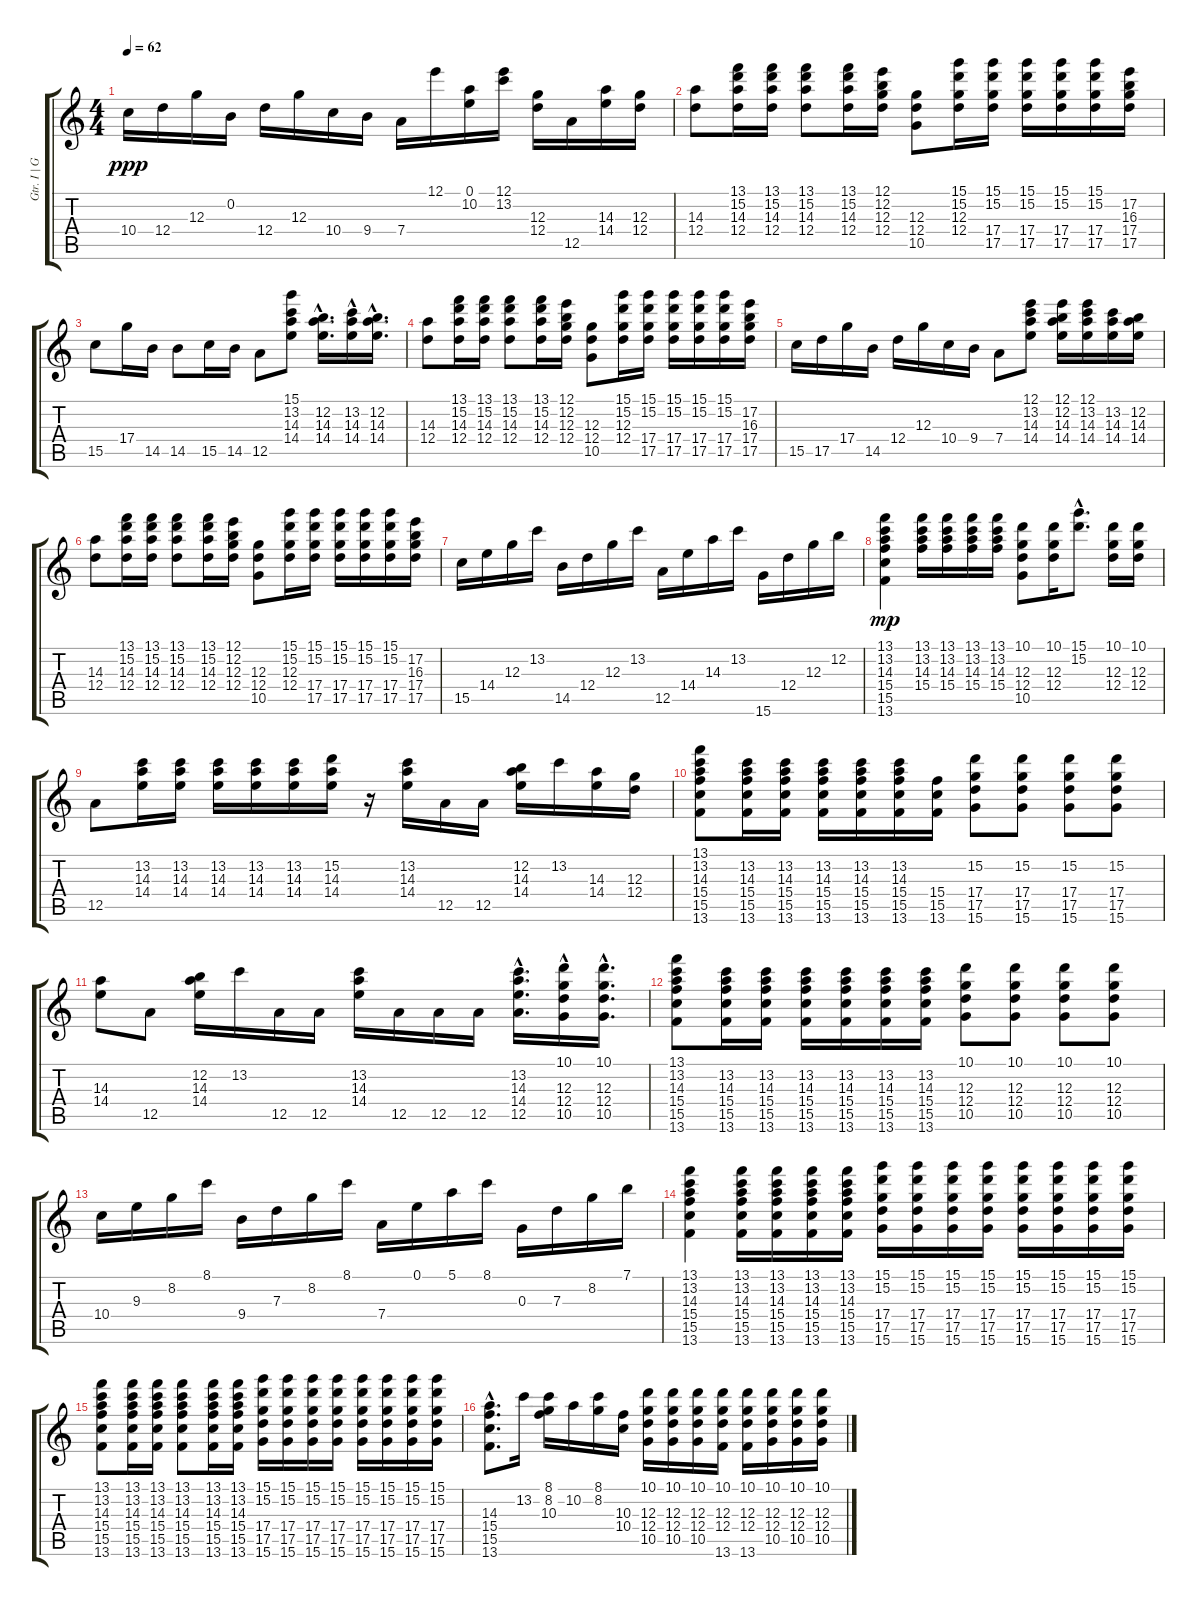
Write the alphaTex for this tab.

\track ("Gtr. I | Guns n' Roses" "Gtr. I | G") {instrument distortionguitar}
\staff {score tabs}
\tuning (E4 B3 G3 D3 A2 E2) {hide}
\ts (4 4)
\tempo 62
\clef g2
\ks c
10.4.16{dy ppp} 12.4.16 12.3.16 0.2.16 12.4.16 12.3.16 10.4.16 9.4.16 7.4.16 12.1.16 (0.1 10.2).16 (12.1 13.2).16 (12.3 12.4).16 12.5.16 (14.3 14.4).16 (12.3 12.4).16 |
(14.3 12.4).8 (13.1 15.2 14.3 12.4).16 (13.1 15.2 14.3 12.4).16 (13.1 15.2 14.3 12.4).8 (13.1 15.2 14.3 12.4).16 (12.1 12.2 12.3 12.4).16 (12.3 12.4 10.5).8 (15.1 15.2 12.3 12.4).16 (15.1 15.2 17.4 17.5).16 (15.1 15.2 17.4 17.5).16 (15.1 15.2 17.4 17.5).16 (15.1 15.2 17.4 17.5).16 (17.2 16.3 17.4 17.5).16 |
15.5.8 17.4.16 14.5.16 14.5.8 15.5.16 14.5.16 12.5.8 (15.1 13.2 14.3 14.4).8 (12.2{hac} 14.3{hac} 14.4{hac}).16{d} (13.2{hac} 14.3{hac} 14.4{hac}).16 (12.2{hac} 14.3{hac} 14.4{hac}).16{d} |
(14.3 12.4).8 (13.1 15.2 14.3 12.4).16 (13.1 15.2 14.3 12.4).16 (13.1 15.2 14.3 12.4).8 (13.1 15.2 14.3 12.4).16 (12.1 12.2 12.3 12.4).16 (12.3 12.4 10.5).8 (15.1 15.2 12.3 12.4).16 (15.1 15.2 17.4 17.5).16 (15.1 15.2 17.4 17.5).16 (15.1 15.2 17.4 17.5).16 (15.1 15.2 17.4 17.5).16 (17.2 16.3 17.4 17.5).16 |
15.5.16 17.5.16 17.4.16 14.5.16 12.4.16 12.3.16 10.4.16 9.4.16 7.4.8 (12.1 13.2 14.3 14.4).8 (12.1 12.2 14.3 14.4).16 (12.1 13.2 14.3 14.4).16 (13.2 14.3 14.4).16 (12.2 14.3 14.4).16 |
(14.3 12.4).8 (13.1 15.2 14.3 12.4).16 (13.1 15.2 14.3 12.4).16 (13.1 15.2 14.3 12.4).8 (13.1 15.2 14.3 12.4).16 (12.1 12.2 12.3 12.4).16 (12.3 12.4 10.5).8 (15.1 15.2 12.3 12.4).16 (15.1 15.2 17.4 17.5).16 (15.1 15.2 17.4 17.5).16 (15.1 15.2 17.4 17.5).16 (15.1 15.2 17.4 17.5).16 (17.2 16.3 17.4 17.5).16 |
15.5.16 14.4.16 12.3.16 13.2.16 14.5.16 12.4.16 12.3.16 13.2.16 12.5.16 14.4.16 14.3.16 13.2.16 15.6.16 12.4.16 12.3.16 12.2.16 |
(13.1 13.2 14.3 15.4 15.5 13.6).4{dy mp} (13.1 13.2 14.3 15.4).16 (13.1 13.2 14.3 15.4).16 (13.1 13.2 14.3 15.4).16 (13.1 13.2 14.3 15.4).16 (10.1 12.3 12.4 10.5).8 (10.1 12.3 12.4).16 (15.1{hac} 15.2{hac}).8{d} (10.1 12.3 12.4).16 (10.1 12.3 12.4).16 |
12.5.8 (13.2 14.3 14.4).16 (13.2 14.3 14.4).16 (13.2 14.3 14.4).16 (13.2 14.3 14.4).16 (13.2 14.3 14.4).16 (15.2 14.3 14.4).16 r.16 (13.2 14.3 14.4).16 12.5.16 12.5.16 (12.2 14.3 14.4).16 13.2.16 (14.3 14.4).16 (12.3 12.4).16 |
(13.1 13.2 14.3 15.4 15.5 13.6).8 (13.2 14.3 15.4 15.5 13.6).16 (13.2 14.3 15.4 15.5 13.6).16 (13.2 14.3 15.4 15.5 13.6).16 (13.2 14.3 15.4 15.5 13.6).16 (13.2 14.3 15.4 15.5 13.6).16 (15.4 15.5 13.6).16 (15.2 17.4 17.5 15.6).8 (15.2 17.4 17.5 15.6).8 (15.2 17.4 17.5 15.6).8 (15.2 17.4 17.5 15.6).8 |
(14.3 14.4).8 12.5.8 (12.2 14.3 14.4).16 13.2.16 12.5.16 12.5.16 (13.2 14.3 14.4).16 12.5.16 12.5.16 12.5.16 (13.2{hac} 14.3{hac} 14.4{hac} 12.5{hac}).16{d} (10.1{hac} 12.3{hac} 12.4{hac} 10.5{hac}).16 (10.1{hac} 12.3{hac} 12.4{hac} 10.5{hac}).16{d} |
(13.1 13.2 14.3 15.4 15.5 13.6).8 (13.2 14.3 15.4 15.5 13.6).16 (13.2 14.3 15.4 15.5 13.6).16 (13.2 14.3 15.4 15.5 13.6).16 (13.2 14.3 15.4 15.5 13.6).16 (13.2 14.3 15.4 15.5 13.6).16 (13.2 14.3 15.4 15.5 13.6).16 (10.1 12.3 12.4 10.5).8 (10.1 12.3 12.4 10.5).8 (10.1 12.3 12.4 10.5).8 (10.1 12.3 12.4 10.5).8 |
10.4.16 9.3.16 8.2.16 8.1.16 9.4.16 7.3.16 8.2.16 8.1.16 7.4.16 0.1.16 5.1.16 8.1.16 0.3.16 7.3.16 8.2.16 7.1.16 |
(13.1 13.2 14.3 15.4 15.5 13.6).4 (13.1 13.2 14.3 15.4 15.5 13.6).16 (13.1 13.2 14.3 15.4 15.5 13.6).16 (13.1 13.2 14.3 15.4 15.5 13.6).16 (13.1 13.2 14.3 15.4 15.5 13.6).16 (15.1 15.2 17.4 17.5 15.6).16 (15.1 15.2 17.4 17.5 15.6).16 (15.1 15.2 17.4 17.5 15.6).16 (15.1 15.2 17.4 17.5 15.6).16 (15.1 15.2 17.4 17.5 15.6).16 (15.1 15.2 17.4 17.5 15.6).16 (15.1 15.2 17.4 17.5 15.6).16 (15.1 15.2 17.4 17.5 15.6).16 |
(13.1 13.2 14.3 15.4 15.5 13.6).8 (13.1 13.2 14.3 15.4 15.5 13.6).16 (13.1 13.2 14.3 15.4 15.5 13.6).16 (13.1 13.2 14.3 15.4 15.5 13.6).8 (13.1 13.2 14.3 15.4 15.5 13.6).16 (13.1 13.2 14.3 15.4 15.5 13.6).16 (15.1 15.2 17.4 17.5 15.6).16 (15.1 15.2 17.4 17.5 15.6).16 (15.1 15.2 17.4 17.5 15.6).16 (15.1 15.2 17.4 17.5 15.6).16 (15.1 15.2 17.4 17.5 15.6).16 (15.1 15.2 17.4 17.5 15.6).16 (15.1 15.2 17.4 17.5 15.6).16 (15.1 15.2 17.4 17.5 15.6).16 |
(14.3{hac} 15.4{hac} 15.5{hac} 13.6{hac}).8{d} 13.2.16 (8.1 8.2 10.3).16 10.2.16 (8.1 8.2).16 (10.3 10.4).16 (10.1 12.3 12.4 10.5).16 (10.1 12.3 12.4 10.5).16 (10.1 12.3 12.4 10.5).16 (10.1 12.3 12.4 13.6).16 (10.1 12.3 12.4 13.6).16 (10.1 12.3 12.4 10.5).16 (10.1 12.3 12.4 10.5).16 (10.1 12.3 12.4 10.5).16
